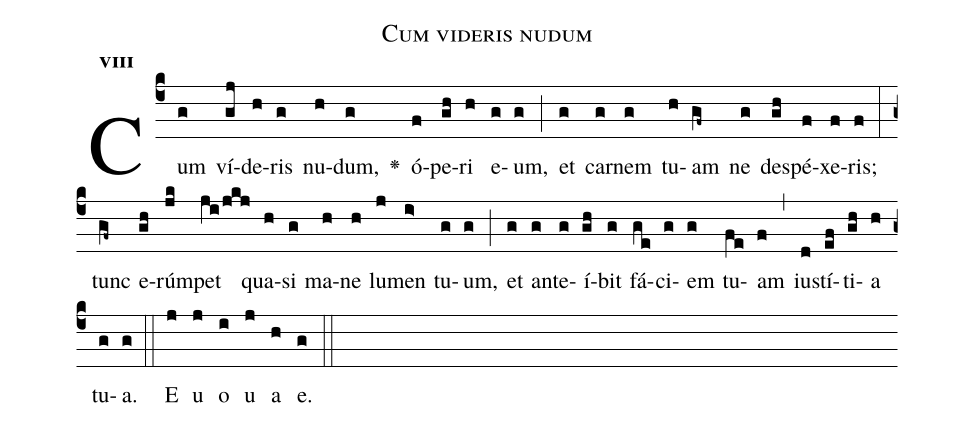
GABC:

name:Cum videris nudum;
office-part:Antiphona;
mode:8;
%%
initial-style: 1;
name: Cum videris nudum
book: Antiphonae & Responsoria/Tomus II, p. 9;
occasion: Feria VI post Cineres;
office-part: Laudes Ant E;
user-notes: ;
commentary: ;
annotation: 8g;
centering-scheme: english;
fontsize: 12;
font: OFLSortsMillGoudy;
height: 11;
width: 4.5;
%%
(c4)Cum(g) ví(gj)de(h)ris(g)  nu(h)dum,(g) <v>\greheightstar</v>() ó(f)pe(gh)ri(h) e(g)um,(g) (;) et(g) car(g)nem(g) tu(h)am(gf~) ne(g) de(gh)spé(f)xe(f)ris;(f) (:) tunc(gf~) e(gh)rúm(jk)pet(ji/jkj) qua(h)si(g) ma(h)ne(h) lu(j)men(i>) tu(g)um,(g) (;) et(g) an(g)te(g)í(gh)bit(g) fá(ge)ci(g)em(g) tu(fe)am(f) (,) iu(d)stí(ef)ti(gh)a(h) tu(g)a.(g) (::)
E(j) u(j) o(i) u(j) a(h) e.(g) (::)
